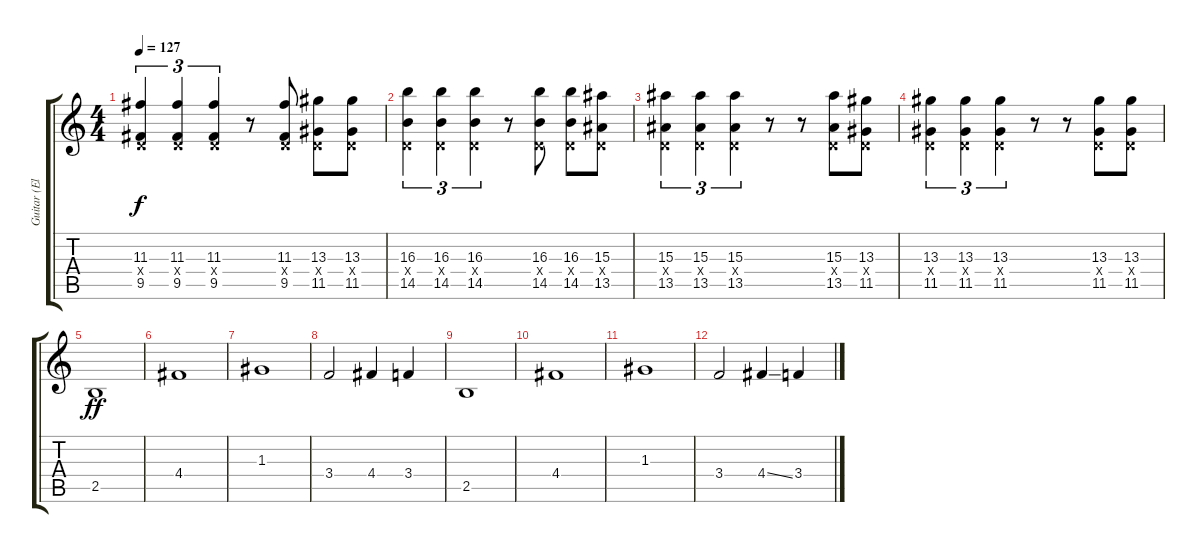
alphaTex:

\track ("Guitar (Electric)" "Guitar (El") {instrument electricguitarclean}
\staff {score tabs}
\tuning (E4 B3 G3 D3 A2 E2) {hide}
\ts (4 4)
\tempo 127
\clef g2
\ks c
(11.3 0.4{x} 9.5).4{tu (3 2) dy f} (11.3 0.4{x} 9.5).4{tu (3 2)} (11.3 0.4{x} 9.5).4{tu (3 2)} r.8 (11.3 0.4{x} 9.5).8 (13.3 0.4{x} 11.5).8 (13.3 0.4{x} 11.5).8 |
(16.3 0.4{x} 14.5).4{tu (3 2)} (16.3 0.4{x} 14.5).4{tu (3 2)} (16.3 0.4{x} 14.5).4{tu (3 2)} r.8 (16.3 0.4{x} 14.5).8 (16.3 0.4{x} 14.5).8 (15.3 0.4{x} 13.5).8 |
(15.3 0.4{x} 13.5).4{tu (3 2)} (15.3 0.4{x} 13.5).4{tu (3 2)} (15.3 0.4{x} 13.5).4{tu (3 2)} r.8 r.8 (15.3 0.4{x} 13.5).8 (13.3 0.4{x} 11.5).8 |
(13.3 0.4{x} 11.5).4{tu (3 2)} (13.3 0.4{x} 11.5).4{tu (3 2)} (13.3 0.4{x} 11.5).4{tu (3 2)} r.8 r.8 (13.3 0.4{x} 11.5).8 (13.3 0.4{x} 11.5).8 |
2.5.1{dy ff} |
4.4.1 |
1.3.1 |
3.4.2 4.4.4 3.4.4 |
2.5.1 |
4.4.1 |
1.3.1 |
3.4.2 4.4{ss}.4 3.4.4
